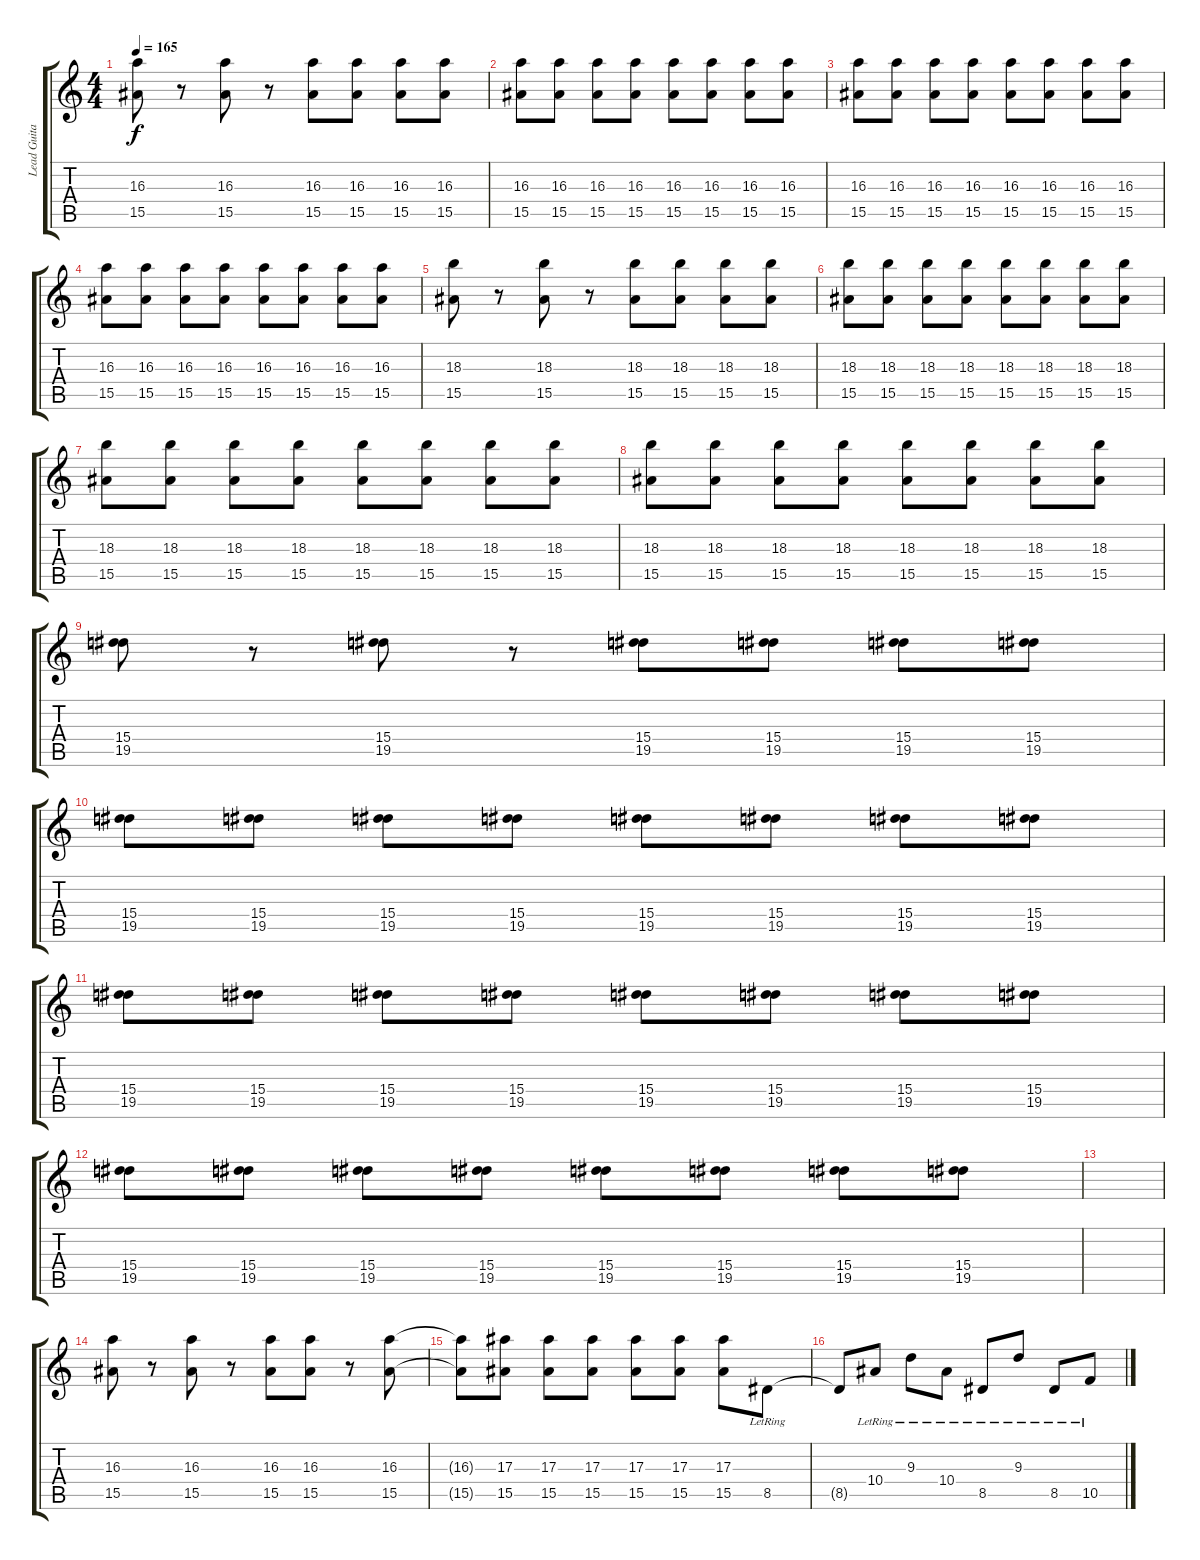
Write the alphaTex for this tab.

\track ("Lead Guitar" "Lead Guita") {instrument distortionguitar}
\staff {score tabs}
\tuning (D4 A3 F3 C3 G2 C2) {hide}
\ts (4 4)
\tempo 165
\clef g2
\ks c
(16.3 15.5).8{dy f} r.8 (16.3 15.5).8 r.8 (16.3 15.5).8 (16.3 15.5).8 (16.3 15.5).8 (16.3 15.5).8 |
(16.3 15.5).8 (16.3 15.5).8 (16.3 15.5).8 (16.3 15.5).8 (16.3 15.5).8 (16.3 15.5).8 (16.3 15.5).8 (16.3 15.5).8 |
(16.3 15.5).8 (16.3 15.5).8 (16.3 15.5).8 (16.3 15.5).8 (16.3 15.5).8 (16.3 15.5).8 (16.3 15.5).8 (16.3 15.5).8 |
(16.3 15.5).8 (16.3 15.5).8 (16.3 15.5).8 (16.3 15.5).8 (16.3 15.5).8 (16.3 15.5).8 (16.3 15.5).8 (16.3 15.5).8 |
(18.3 15.5).8 r.8 (18.3 15.5).8 r.8 (18.3 15.5).8 (18.3 15.5).8 (18.3 15.5).8 (18.3 15.5).8 |
(18.3 15.5).8 (18.3 15.5).8 (18.3 15.5).8 (18.3 15.5).8 (18.3 15.5).8 (18.3 15.5).8 (18.3 15.5).8 (18.3 15.5).8 |
(18.3 15.5).8 (18.3 15.5).8 (18.3 15.5).8 (18.3 15.5).8 (18.3 15.5).8 (18.3 15.5).8 (18.3 15.5).8 (18.3 15.5).8 |
(18.3 15.5).8 (18.3 15.5).8 (18.3 15.5).8 (18.3 15.5).8 (18.3 15.5).8 (18.3 15.5).8 (18.3 15.5).8 (18.3 15.5).8 |
(15.4 19.5).8 r.8 (15.4 19.5).8 r.8 (15.4 19.5).8 (15.4 19.5).8 (15.4 19.5).8 (15.4 19.5).8 |
(15.4 19.5).8 (15.4 19.5).8 (15.4 19.5).8 (15.4 19.5).8 (15.4 19.5).8 (15.4 19.5).8 (15.4 19.5).8 (15.4 19.5).8 |
(15.4 19.5).8 (15.4 19.5).8 (15.4 19.5).8 (15.4 19.5).8 (15.4 19.5).8 (15.4 19.5).8 (15.4 19.5).8 (15.4 19.5).8 |
(15.4 19.5).8 (15.4 19.5).8 (15.4 19.5).8 (15.4 19.5).8 (15.4 19.5).8 (15.4 19.5).8 (15.4 19.5).8 (15.4 19.5).8 |
|
(16.3 15.5).8 r.8 (16.3 15.5).8 r.8 (16.3 15.5).8 (16.3 15.5).8 r.8 (16.3 15.5).8 |
(16.3{t} 15.5{t}).8 (17.3 15.5).8 (17.3 15.5).8 (17.3 15.5).8 (17.3 15.5).8 (17.3 15.5).8 (17.3 15.5).8 8.5{lr}.8 |
8.5{t}.8 10.4{lr}.8 9.3{lr}.8 10.4{lr}.8 8.5{lr}.8 9.3{lr}.8 8.5{lr}.8 10.5{lr}.8
